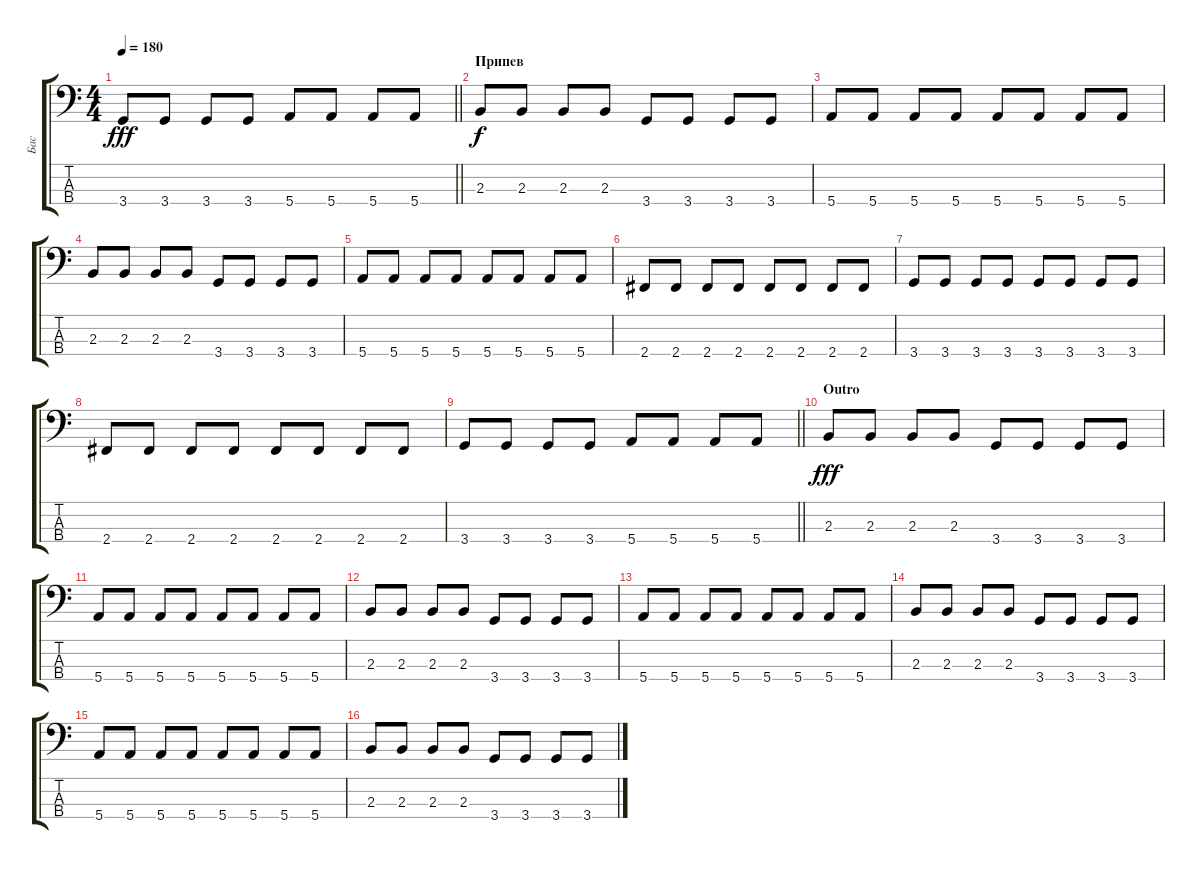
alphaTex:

\track ("Бас" "Бас") {instrument electricbassfinger}
\staff {score tabs}
\tuning (G2 D2 A1 E1) {hide}
\ts (4 4)
\tempo 180
\clef f4
\barLineRight lightlight
\ks c
3.4.8{dy fff} 3.4.8 3.4.8 3.4.8 5.4.8 5.4.8 5.4.8 5.4.8 |
\section ("" "Припев")
2.3.8{dy f} 2.3.8 2.3.8 2.3.8 3.4.8 3.4.8 3.4.8 3.4.8 |
5.4.8 5.4.8 5.4.8 5.4.8 5.4.8 5.4.8 5.4.8 5.4.8 |
2.3.8 2.3.8 2.3.8 2.3.8 3.4.8 3.4.8 3.4.8 3.4.8 |
5.4.8 5.4.8 5.4.8 5.4.8 5.4.8 5.4.8 5.4.8 5.4.8 |
2.4.8 2.4.8 2.4.8 2.4.8 2.4.8 2.4.8 2.4.8 2.4.8 |
3.4.8 3.4.8 3.4.8 3.4.8 3.4.8 3.4.8 3.4.8 3.4.8 |
2.4.8 2.4.8 2.4.8 2.4.8 2.4.8 2.4.8 2.4.8 2.4.8 |
\barLineRight lightlight
3.4.8 3.4.8 3.4.8 3.4.8 5.4.8 5.4.8 5.4.8 5.4.8 |
\section ("" "Outro")
2.3.8{dy fff} 2.3.8 2.3.8 2.3.8 3.4.8 3.4.8 3.4.8 3.4.8 |
5.4.8 5.4.8 5.4.8 5.4.8 5.4.8 5.4.8 5.4.8 5.4.8 |
2.3.8 2.3.8 2.3.8 2.3.8 3.4.8 3.4.8 3.4.8 3.4.8 |
5.4.8 5.4.8 5.4.8 5.4.8 5.4.8 5.4.8 5.4.8 5.4.8 |
2.3.8 2.3.8 2.3.8 2.3.8 3.4.8 3.4.8 3.4.8 3.4.8 |
5.4.8 5.4.8 5.4.8 5.4.8 5.4.8 5.4.8 5.4.8 5.4.8 |
2.3.8 2.3.8 2.3.8 2.3.8 3.4.8 3.4.8 3.4.8 3.4.8
